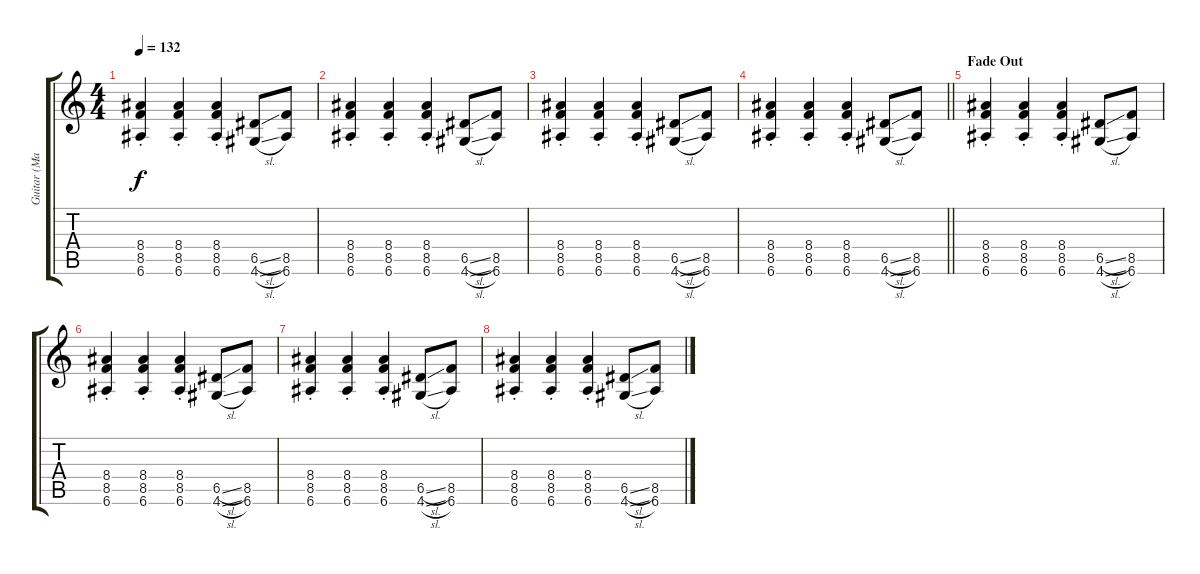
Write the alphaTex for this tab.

\track ("Guitar (Malcolm Young)" "Guitar (Ma") {instrument overdrivenguitar}
\staff {score tabs}
\tuning (E4 B3 G3 D3 A2 E2) {hide}
\ts (4 4)
\tempo 132
\clef g2
\ks c
(8.4{st} 8.5{st} 6.6{st}).4{dy f} (8.4{st} 8.5{st} 6.6{st}).4 (8.4{st} 8.5{st} 6.6{st}).4 (6.5{sl} 4.6{sl}).8 (8.5 6.6).8 |
(8.4{st} 8.5{st} 6.6{st}).4 (8.4{st} 8.5{st} 6.6{st}).4 (8.4{st} 8.5{st} 6.6{st}).4 (6.5{sl} 4.6{sl}).8 (8.5 6.6).8 |
(8.4{st} 8.5{st} 6.6{st}).4 (8.4{st} 8.5{st} 6.6{st}).4 (8.4{st} 8.5{st} 6.6{st}).4 (6.5{sl} 4.6{sl}).8 (8.5 6.6).8 |
\barLineRight lightlight
(8.4{st} 8.5{st} 6.6{st}).4 (8.4{st} 8.5{st} 6.6{st}).4 (8.4{st} 8.5{st} 6.6{st}).4 (6.5{sl} 4.6{sl}).8 (8.5 6.6).8 |
\section ("" "Fade Out")
(8.4{st} 8.5{st} 6.6{st}).4 (8.4{st} 8.5{st} 6.6{st}).4 (8.4{st} 8.5{st} 6.6{st}).4 (6.5{sl} 4.6{sl}).8 (8.5 6.6).8 |
(8.4{st} 8.5{st} 6.6{st}).4 (8.4{st} 8.5{st} 6.6{st}).4 (8.4{st} 8.5{st} 6.6{st}).4 (6.5{sl} 4.6{sl}).8 (8.5 6.6).8 |
(8.4{st} 8.5{st} 6.6{st}).4 (8.4{st} 8.5{st} 6.6{st}).4 (8.4{st} 8.5{st} 6.6{st}).4 (6.5{sl} 4.6{sl}).8 (8.5 6.6).8 |
(8.4{st} 8.5{st} 6.6{st}).4 (8.4{st} 8.5{st} 6.6{st}).4 (8.4{st} 8.5{st} 6.6{st}).4 (6.5{sl} 4.6{sl}).8 (8.5 6.6).8
